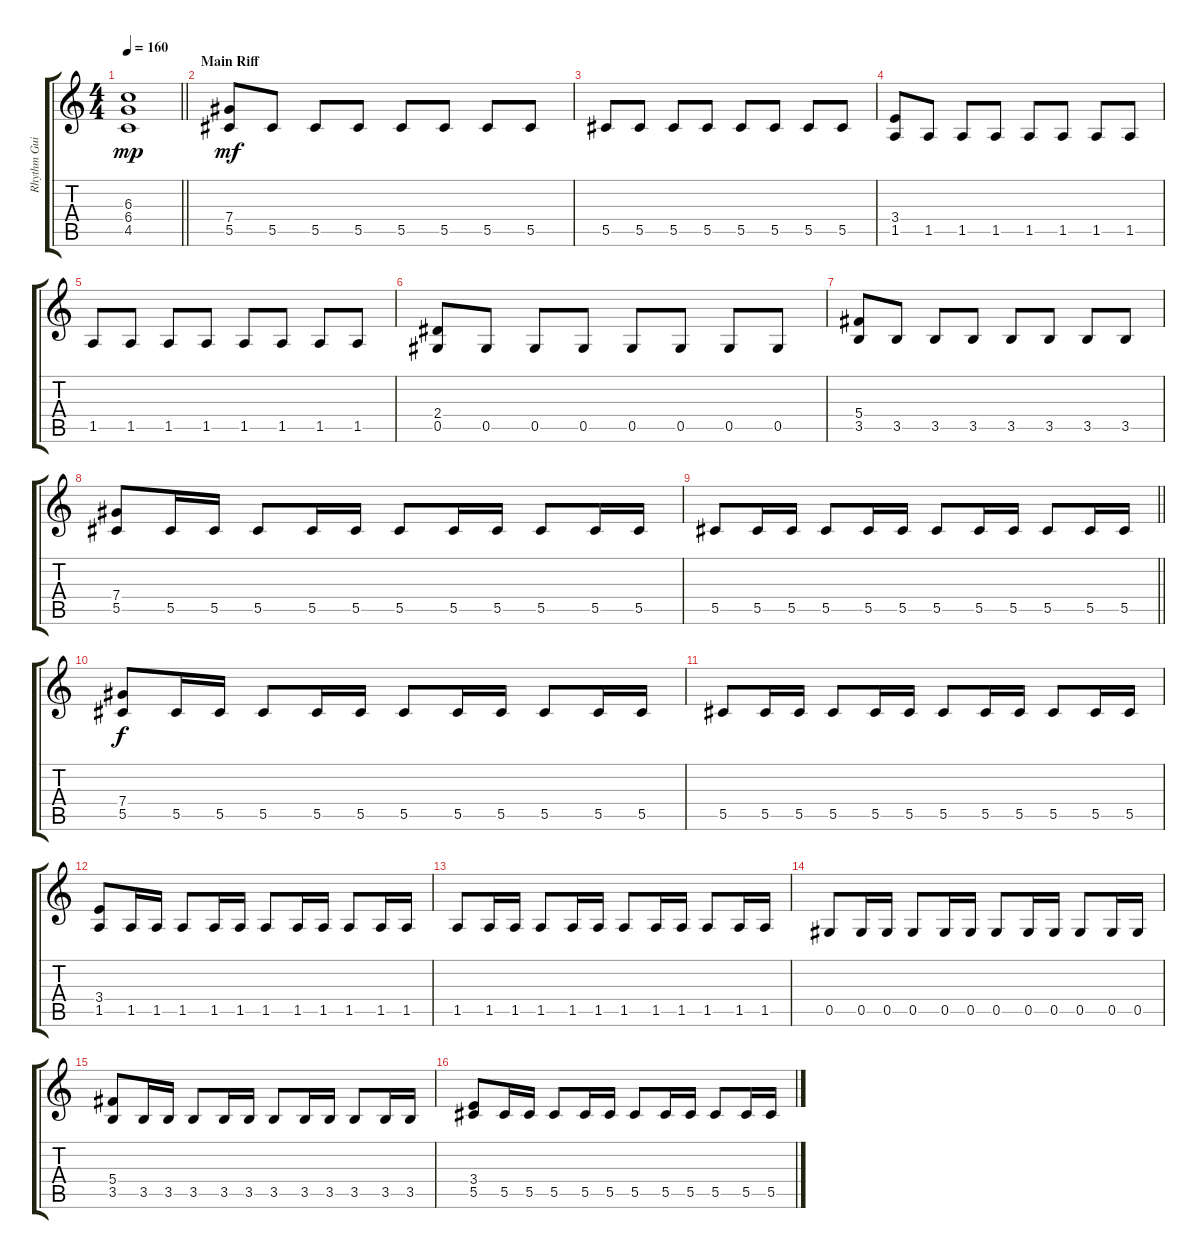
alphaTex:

\track ("Rhythm Guitar" "Rhythm Gui") {instrument distortionguitar}
\staff {score tabs}
\tuning (Eb4 Bb3 Gb3 Db3 Ab2 Eb2) {hide}
\ts (4 4)
\tempo 160
\clef g2
\barLineRight lightlight
\ks c
(6.3 6.4 4.5).1{dy mp} |
\section ("" "Main Riff")
(7.4 5.5).8{dy mf} 5.5.8 5.5.8 5.5.8 5.5.8 5.5.8 5.5.8 5.5.8 |
5.5.8 5.5.8 5.5.8 5.5.8 5.5.8 5.5.8 5.5.8 5.5.8 |
(3.4 1.5).8 1.5.8 1.5.8 1.5.8 1.5.8 1.5.8 1.5.8 1.5.8 |
1.5.8 1.5.8 1.5.8 1.5.8 1.5.8 1.5.8 1.5.8 1.5.8 |
(2.4 0.5).8 0.5.8 0.5.8 0.5.8 0.5.8 0.5.8 0.5.8 0.5.8 |
(5.4 3.5).8 3.5.8 3.5.8 3.5.8 3.5.8 3.5.8 3.5.8 3.5.8 |
(7.4 5.5).8 5.5.16 5.5.16 5.5.8 5.5.16 5.5.16 5.5.8 5.5.16 5.5.16 5.5.8 5.5.16 5.5.16 |
\barLineRight lightlight
5.5.8 5.5.16 5.5.16 5.5.8 5.5.16 5.5.16 5.5.8 5.5.16 5.5.16 5.5.8 5.5.16 5.5.16 |
(7.4 5.5).8{dy f} 5.5.16 5.5.16 5.5.8 5.5.16 5.5.16 5.5.8 5.5.16 5.5.16 5.5.8 5.5.16 5.5.16 |
5.5.8 5.5.16 5.5.16 5.5.8 5.5.16 5.5.16 5.5.8 5.5.16 5.5.16 5.5.8 5.5.16 5.5.16 |
(3.4 1.5).8 1.5.16 1.5.16 1.5.8 1.5.16 1.5.16 1.5.8 1.5.16 1.5.16 1.5.8 1.5.16 1.5.16 |
1.5.8 1.5.16 1.5.16 1.5.8 1.5.16 1.5.16 1.5.8 1.5.16 1.5.16 1.5.8 1.5.16 1.5.16 |
0.5.8 0.5.16 0.5.16 0.5.8 0.5.16 0.5.16 0.5.8 0.5.16 0.5.16 0.5.8 0.5.16 0.5.16 |
(5.4 3.5).8 3.5.16 3.5.16 3.5.8 3.5.16 3.5.16 3.5.8 3.5.16 3.5.16 3.5.8 3.5.16 3.5.16 |
(3.4 5.5).8 5.5.16 5.5.16 5.5.8 5.5.16 5.5.16 5.5.8 5.5.16 5.5.16 5.5.8 5.5.16 5.5.16
